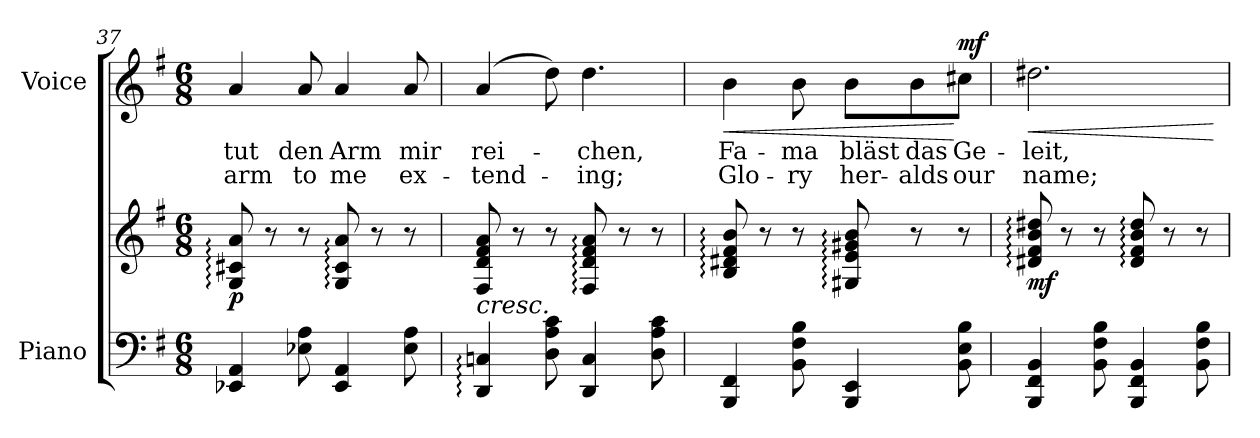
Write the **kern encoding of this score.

**kern	**kern	**dynam	**kern	**text	**text	**dynam
*part2	*part2	*part2	*part1	*part1	*part1	*part1
*staff3	*staff2	*staff2/3	*staff1	*staff1	*staff1	*staff1
*I"Piano	*	*	*I"Voice	*	*	*
*I'Pno	*	*	*	*	*	*
*clefF4	*clefG2	*	*clefG2	*	*	*
*k[f#]	*k[f#]	*	*k[f#]	*	*	*
*M6/8	*M6/8	*	*M6/8	*	*	*
=37	=37	=37	=37	=37	=37	=37
!	!	!LO:DY:b	!	!LO:LY:b	!LO:LY:b	!
4EE-X/ 4AA/	8G/: 8c#X/: 8a/:	p	4a/	tut	arm	.
.	8r	.	.	.	.	.
!	!	!	!	!LO:LY:b	!LO:LY:b	!
8E-X\ 8A\	8r	.	8a/	den	to	.
!	!	!	!	!LO:LY:b	!LO:LY:b	!
4EE-/ 4AA/	8G/: 8c#/: 8a/:	.	4a/	Arm	me	.
.	8r	.	.	.	.	.
!	!	!	!	!LO:LY:b	!LO:LY:b	!
8E-\ 8A\	8r	.	8a/	mir	ex-	.
=38	=38	=38	=38	=38	=38	=38
!	!	!LO:HP:b	!	!LO:LY:b	!LO:LY:b	!
4DD/: 4Cn/:	8F#/ 8d/ 8f#/ 8a/	<	(>4a/	rei-	-tend-	.
.	8r	.	.	.	.	.
8D\ 8A\ 8c\	8r	.	8dd\)	.	.	.
!	!	!	!	!LO:LY:b	!LO:LY:b	!
4DD/ 4C/	8F#/: 8d/: 8f#/: 8a/:	.	4.dd\	-chen,	-ing;	.
.	8r	.	.	.	.	.
8D\ 8A\ 8c\	8r	.	.	.	.	.
=39	=39	=39	=39	=39	=39	=39
!	!	!	!	!LO:LY:b	!LO:LY:b	!LO:HP:b
4BBB/ 4FF#/	8B/: 8d#X/: 8f#/: 8b/:	.	4b\	Fa-	Glo-	<
.	8r	.	.	.	.	.
!	!	!	!	!LO:LY:b	!LO:LY:b	!
8BB\ 8F#\ 8B\	8r	.	8b\	-ma	-ry	.
!	!	!	!	!LO:LY:b	!LO:LY:b	!
4BBB/ 4EE/	8G#X/: 8e/: 8g#X/: 8b/:	.	8b\L	bläst	her-	.
!	!	!	!	!LO:LY:b	!LO:LY:b	!
.	8r	.	8b\	das	-alds	.
!	!	!	!	!LO:LY:b	!LO:LY:b	!LO:DY:n=1:a
8BB\ 8E\ 8B\	8r	.	8cc#X\J	Ge-	our	[ mf
!!LO:PB:g=z
=40	=40	=40	=40	=40	=40	=40
!	!	!LO:DY:b	!	!LO:LY:b	!LO:LY:b	!LO:HP:b
4BBB/ 4FF#/ 4BB/	8d#X/: 8f#/: 8b/: 8dd#X/:	mf	2.dd#X\	-leit,	name;	<
.	8r	.	.	.	.	.
8BB\ 8F#\ 8B\	8r	.	.	.	.	.
4BBB/ 4FF#/ 4BB/	8d#/: 8f#/: 8b/: 8dd#/:	.	.	.	.	.
.	8r	.	.	.	.	.
8BB\ 8F#\ 8B\	8r	.	.	.	.	.
.	.	[	.	.	.	[
=	=	=	=	=	=	=
*-	*-	*-	*-	*-	*-	*-
